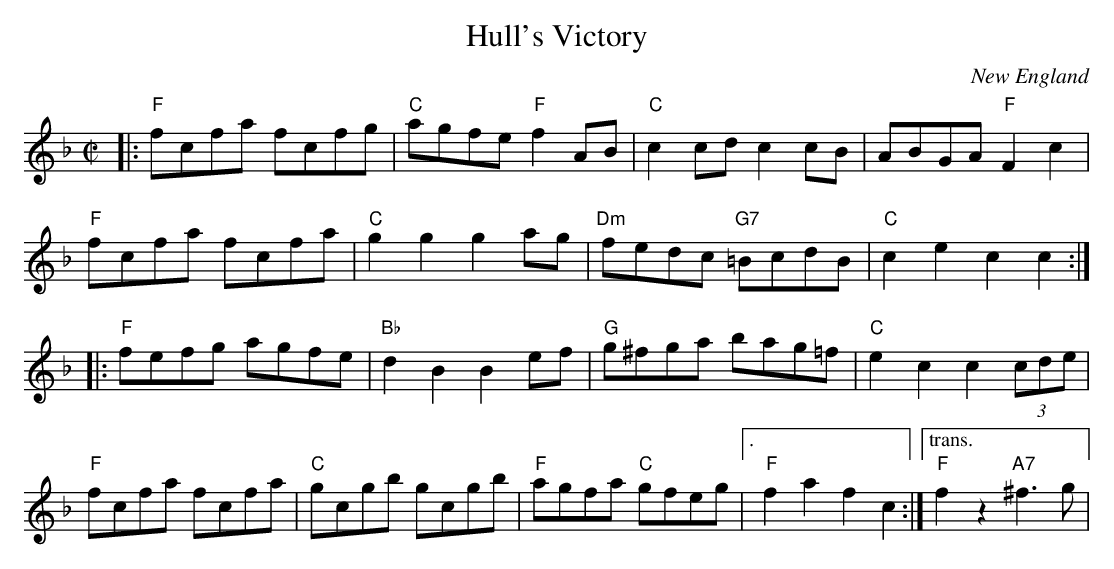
X:1
T: Hull's Victory
O: New England
M: C|
K: F
|:\
"F"fcfa fcfg | "C" agfe "F"f2AB | "C"c2cd c2cB | ABGA "F"F2c2 |
"F"fcfa fcfa | "C"g2g2 g2ag | "Dm"fedc "G7"=BcdB | "C"c2e2 c2c2 :|
|:\
"F"fefg agfe | "Bb"d2B2 B2ef | "G"g^fga bag=f | "C"e2c2 c2 (3cde |
"F"fcfa fcfa | "C"gcgb gcgb | "F"agfa "C"gfeg |["." "F"f2a2 f2c2 :|\
["trans." "F"f2z2 "A7"^f3g |
